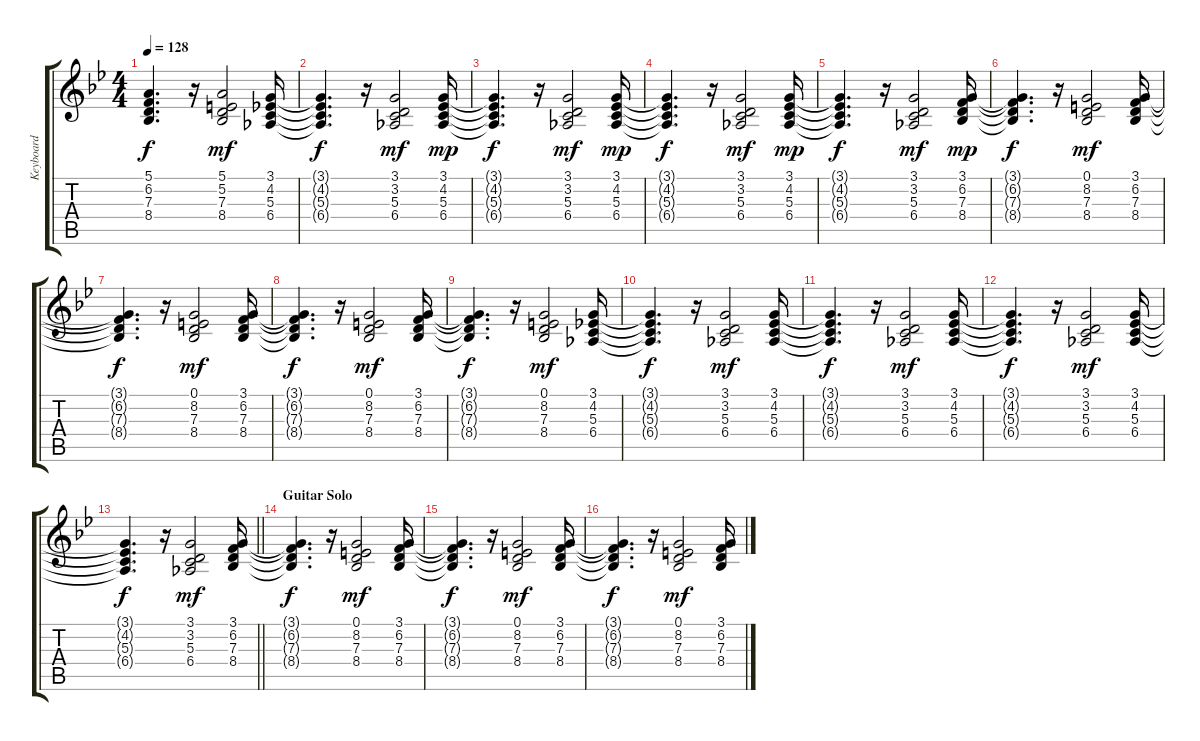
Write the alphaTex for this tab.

\track ("Keyboard" "Keyboard") {instrument electricpiano1}
\staff {score tabs}
\tuning (E4 B3 G3 D3 A2 E2) {hide}
\ts (4 4)
\tempo 128
\clef g2
\ks gminor
(5.1{t} 6.2{t} 7.3{t} 8.4{t}).4{d dy f} r.16 (5.1 5.2 7.3 8.4).2{dy mf} (3.1 4.2 5.3 6.4).16 |
(3.1{t} 4.2{t} 5.3{t} 6.4{t}).4{d dy f} r.16 (3.1 3.2 5.3 6.4).2{dy mf} (3.1 4.2 5.3 6.4).16{dy mp} |
(3.1{t} 4.2{t} 5.3{t} 6.4{t}).4{d dy f} r.16 (3.1 3.2 5.3 6.4).2{dy mf} (3.1 4.2 5.3 6.4).16{dy mp} |
(3.1{t} 4.2{t} 5.3{t} 6.4{t}).4{d dy f} r.16 (3.1 3.2 5.3 6.4).2{dy mf} (3.1 4.2 5.3 6.4).16{dy mp} |
(3.1{t} 4.2{t} 5.3{t} 6.4{t}).4{d dy f} r.16 (3.1 3.2 5.3 6.4).2{dy mf} (3.1 6.2 7.3 8.4).16{dy mp} |
(3.1{t} 6.2{t} 7.3{t} 8.4{t}).4{d dy f} r.16 (0.1 8.2 7.3 8.4).2{dy mf} (3.1 6.2 7.3 8.4).16 |
(3.1{t} 6.2{t} 7.3{t} 8.4{t}).4{d dy f} r.16 (0.1 8.2 7.3 8.4).2{dy mf} (3.1 6.2 7.3 8.4).16 |
(3.1{t} 6.2{t} 7.3{t} 8.4{t}).4{d dy f} r.16 (0.1 8.2 7.3 8.4).2{dy mf} (3.1 6.2 7.3 8.4).16 |
(3.1{t} 6.2{t} 7.3{t} 8.4{t}).4{d dy f} r.16 (0.1 8.2 7.3 8.4).2{dy mf} (3.1 4.2 5.3 6.4).16 |
(3.1{t} 4.2{t} 5.3{t} 6.4{t}).4{d dy f} r.16 (3.1 3.2 5.3 6.4).2{dy mf} (3.1 4.2 5.3 6.4).16 |
(3.1{t} 4.2{t} 5.3{t} 6.4{t}).4{d dy f} r.16 (3.1 3.2 5.3 6.4).2{dy mf} (3.1 4.2 5.3 6.4).16 |
(3.1{t} 4.2{t} 5.3{t} 6.4{t}).4{d dy f} r.16 (3.1 3.2 5.3 6.4).2{dy mf} (3.1 4.2 5.3 6.4).16 |
\barLineRight lightlight
(3.1{t} 4.2{t} 5.3{t} 6.4{t}).4{d dy f} r.16 (3.1 3.2 5.3 6.4).2{dy mf} (3.1 6.2 7.3 8.4).16 |
\section ("" "Guitar Solo")
(3.1{t} 6.2{t} 7.3{t} 8.4{t}).4{d dy f} r.16 (0.1 8.2 7.3 8.4).2{dy mf} (3.1 6.2 7.3 8.4).16 |
(3.1{t} 6.2{t} 7.3{t} 8.4{t}).4{d dy f} r.16 (0.1 8.2 7.3 8.4).2{dy mf} (3.1 6.2 7.3 8.4).16 |
(3.1{t} 6.2{t} 7.3{t} 8.4{t}).4{d dy f} r.16 (0.1 8.2 7.3 8.4).2{dy mf} (3.1 6.2 7.3 8.4).16
